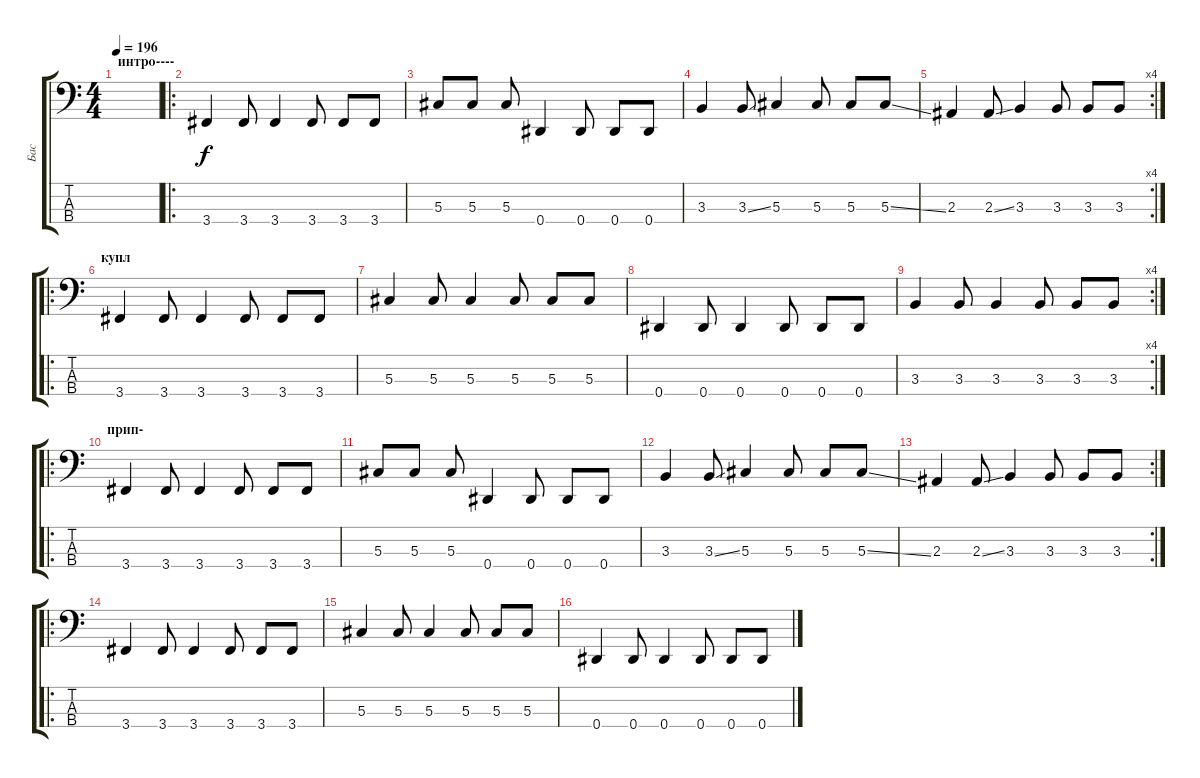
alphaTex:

\track ("Бас" "Бас") {instrument electricbassfinger}
\staff {score tabs}
\tuning (Gb2 Db2 Ab1 Eb1) {hide}
\ts (4 4)
\section ("" "интро----")
\tempo 196
\clef f4
\ks c
|
\ro
3.4.4 3.4.8 3.4.4 3.4.8 3.4.8 3.4.8 |
5.3.8 5.3.8 5.3.8 0.4.4 0.4.8 0.4.8 0.4.8 |
3.3.4 3.3{ss}.8 5.3.4 5.3.8 5.3.8 5.3{ss}.8 |
\rc 4
2.3.4 2.3{ss}.8 3.3.4 3.3.8 3.3.8 3.3.8 |
\ro
\section ("" "купл")
3.4.4 3.4.8 3.4.4 3.4.8 3.4.8 3.4.8 |
5.3.4 5.3.8 5.3.4 5.3.8 5.3.8 5.3.8 |
0.4.4 0.4.8 0.4.4 0.4.8 0.4.8 0.4.8 |
\rc 4
3.3.4 3.3.8 3.3.4 3.3.8 3.3.8 3.3.8 |
\ro
\section ("" "прип-")
3.4.4 3.4.8 3.4.4 3.4.8 3.4.8 3.4.8 |
5.3.8 5.3.8 5.3.8 0.4.4 0.4.8 0.4.8 0.4.8 |
3.3.4 3.3{ss}.8 5.3.4 5.3.8 5.3.8 5.3{ss}.8 |
\rc 2
2.3.4 2.3{ss}.8 3.3.4 3.3.8 3.3.8 3.3.8 |
\ro
3.4.4 3.4.8 3.4.4 3.4.8 3.4.8 3.4.8 |
5.3.4 5.3.8 5.3.4 5.3.8 5.3.8 5.3.8 |
0.4.4 0.4.8 0.4.4 0.4.8 0.4.8 0.4.8
